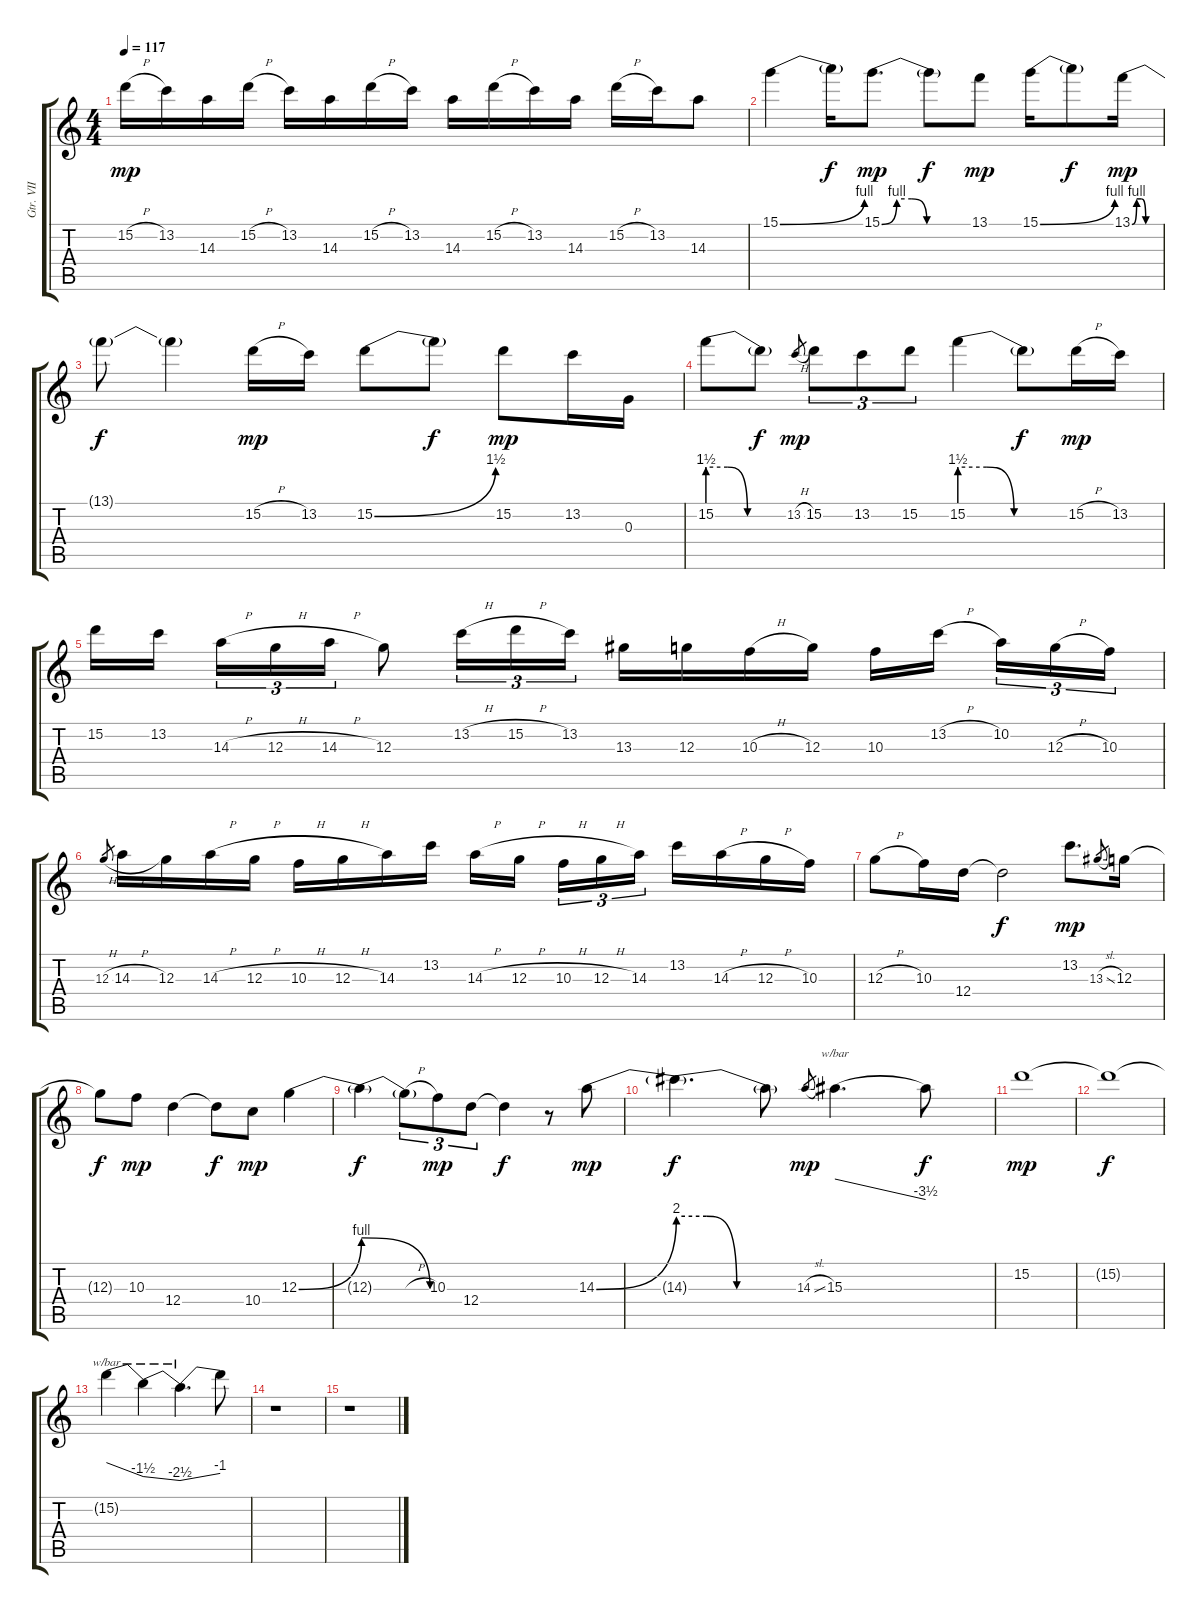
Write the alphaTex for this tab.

\track ("Gtr. VII" "Gtr. VII") {instrument distortionguitar}
\staff {score tabs}
\tuning (E4 B3 G3 D3 A2 E2) {hide}
\ts (4 4)
\tempo 117
\clef g2
\ks c
15.2{h}.16{dy mp} 13.2.16 14.3.16 15.2{h}.16 13.2.16 14.3.16 15.2{h}.16 13.2.16 14.3.16 15.2{h}.16 13.2.16 14.3.16 15.2{h}.16 13.2.16 14.3.8 |
15.1{be (bend 0 0 60 4)}.4 15.1{t}.16{dy f} 15.1{be (custom 0 0 10 4 20 4 30 0 60 0)}.8{d dy mp} 15.1{t}.8{dy f} 13.1.8{dy mp} 15.1{be (bend 0 0 60 4)}.16 15.1{t}.8{dy f} 13.1{be (custom 0 0 10 4 20 4 30 0 60 0)}.16{dy mp} |
13.1{t}.8{dy f} 13.1{t}.4 15.2{h}.16{dy mp} 13.2.16 15.2{be (bend 0 0 60 6)}.8 15.2{t}.8{dy f} 15.2.8{dy mp} 13.2.16 0.3.16 |
15.2{be (custom 0 6 15 6 30 0 60 0)}.8 15.2{t}.8{dy f} 13.2{h}.8{gr dy mp} 15.2.8{tu (3 2)} 13.2.8{tu (3 2)} 15.2.8{tu (3 2)} 15.2{be (custom 0 6 15 6 30 0 60 0)}.4 15.2{t}.8{dy f} 15.2{h}.16{dy mp} 13.2.16 |
15.2.16 13.2.16 14.3{h}.16{tu (3 2)} 12.3{h}.16{tu (3 2)} 14.3{h}.16{tu (3 2)} 12.3.8 13.2{h}.16{tu (3 2)} 15.2{h}.16{tu (3 2)} 13.2.16{tu (3 2)} 13.3.16 12.3.16 10.3{h}.16 12.3.16 10.3.16 13.2{h}.16 10.2.16{tu (3 2)} 12.3{h}.16{tu (3 2)} 10.3.16{tu (3 2)} |
12.3{h}.8{gr} 14.3{h}.16 12.3.16 14.3{h}.16 12.3{h}.16 10.3{h}.16 12.3{h}.16 14.3.16 13.2.16 14.3{h}.16 12.3{h}.16 10.3{h}.16{tu (3 2)} 12.3{h}.16{tu (3 2)} 14.3.16{tu (3 2)} 13.2.16 14.3{h}.16 12.3{h}.16 10.3.16 |
12.3{h}.8 10.3.16 12.4.16 12.4{t}.2{dy f} 13.2.8{d dy mp} 13.3{sl}.8{gr} 12.3.16 |
12.3{t}.8{dy f} 10.3.8{dy mp} 12.4.4 12.4{t}.8{dy f} 10.4.8{dy mp} 12.3{be (bend 0 0 60 4)}.4 |
12.3{be (release 0 4 60 0) t}.4{dy f} 12.3{h t}.8{tu (3 2)} 10.3.8{tu (3 2) dy mp} 12.4.8{tu (3 2)} 12.4{t}.4{dy f} r.8 14.3{be (bend 0 0 60 8)}.8{dy mp} |
14.3{be (custom 0 8 15 8 30 0 60 0) t}.4{d dy f} 14.3{t}.8 14.3{sl}.8{gr dy mp} 15.3.4{d tbe (dive default 0 0 60 -14)} 15.3{t}.8{dy f} |
15.2.1{dy mp} |
15.2{t}.1{dy f} |
15.2{t}.4{tbe (dive default 0 0 60 -6)} 15.2{t}.4{tbe (dive default 0 -6 60 -10)} 15.2{t}.4{d tbe (dive default 0 -10 60 -4)} 15.2{t}.8 |
r.1 |
r.1
